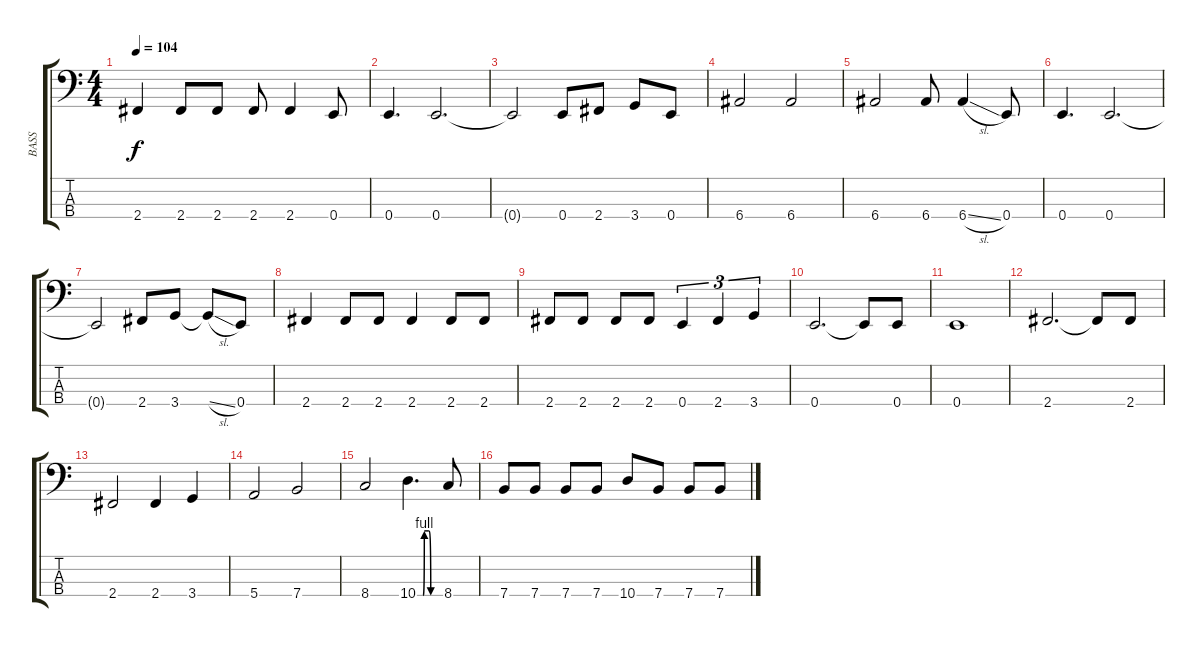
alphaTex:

\track ("BASS" "BASS") {instrument electricbassfinger}
\staff {score tabs}
\tuning (G2 D2 A1 E1) {hide}
\ts (4 4)
\tempo 104
\clef f4
\ks c
2.4.4{dy f} 2.4.8 2.4.8 2.4.8 2.4.4 0.4.8 |
0.4.4{d} 0.4.2{d} |
0.4{t}.2 0.4.8 2.4.8 3.4.8 0.4.8 |
6.4.2 6.4.2 |
6.4.2 6.4.8 6.4{sl}.4 0.4.8 |
0.4.4{d} 0.4.2{d} |
0.4{t}.2 2.4.8 3.4.8 3.4{sl t}.8 0.4.8 |
2.4.4 2.4.8 2.4.8 2.4.4 2.4.8 2.4.8 |
2.4.8 2.4.8 2.4.8 2.4.8 0.4.4{tu (3 2)} 2.4.4{tu (3 2)} 3.4.4{tu (3 2)} |
0.4.2{d} 0.4{t}.8 0.4.8 |
0.4.1 |
2.4.2{d} 2.4{t}.8 2.4.8 |
2.4.2 2.4.4 3.4.4 |
5.4.2 7.4.2 |
8.4.2 10.4{be (custom 0 0 15 0 18 4 30 4 35 0 60 0)}.4{d} 8.4.8 |
7.4.8 7.4.8 7.4.8 7.4.8 10.4.8 7.4.8 7.4.8 7.4.8{txt ""}
